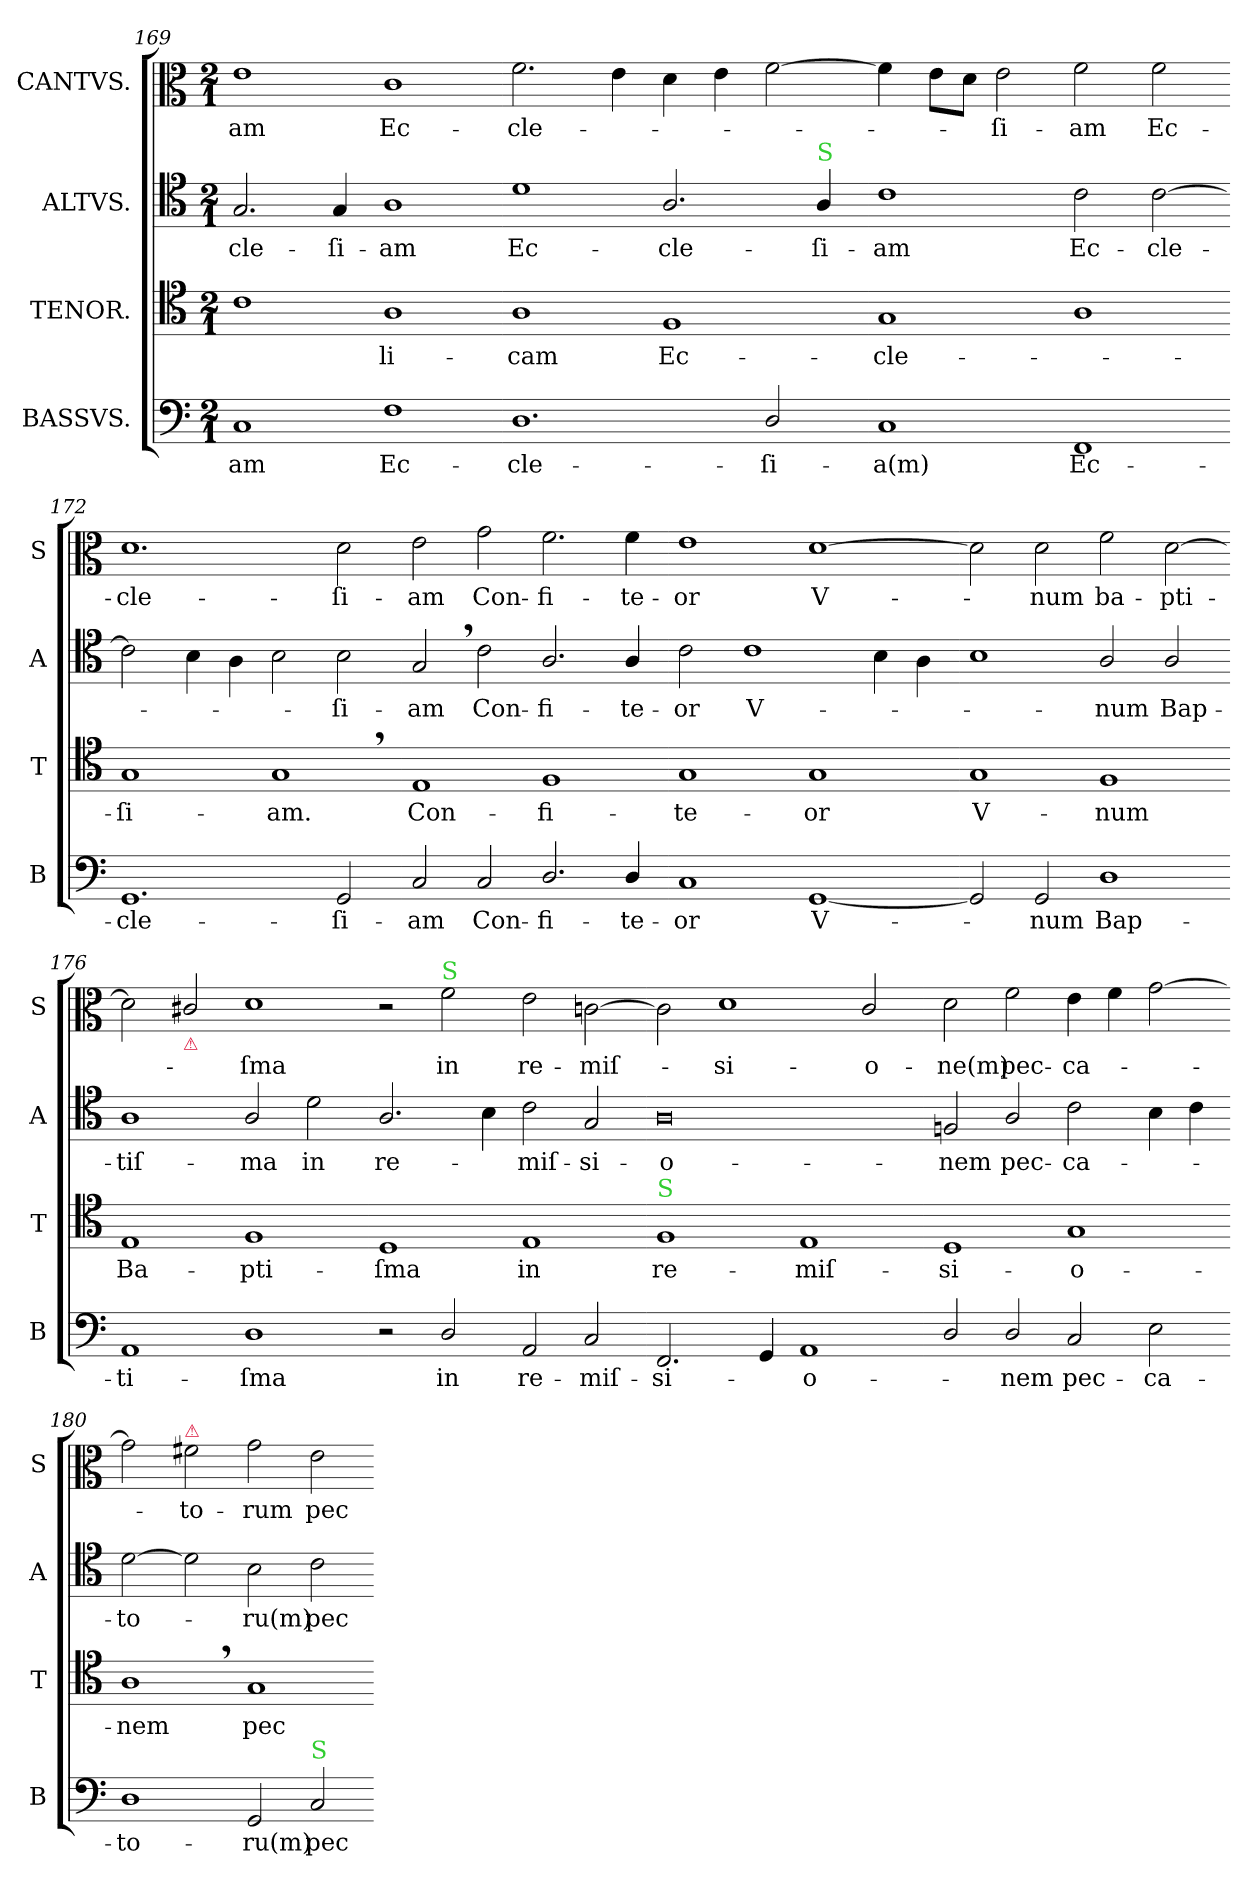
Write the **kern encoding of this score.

**kern	**text	**kern	**text	**kern	**text	**kern	**text
*part4	*part4	*part3	*part3	*part2	*part2	*part1	*part1
*staff4	*staff4	*staff3	*staff3	*staff2	*staff2	*staff1	*staff1
*I"BASSVS.	*	*I"TENOR.	*	*I"ALTVS.	*	*I"CANTVS.	*
*I'B	*	*I'T	*	*I'A	*	*I'S	*
*clefF4	*	*clefC4	*	*clefC4	*	*clefC3	*
*k[]	*	*k[]	*	*k[]	*	*k[]	*
*M2/1	*	*M2/1	*	*M2/1	*	*M2/1	*
=169	=169	=169	=169	=169	=169	=169	=169
1C	-am	1c	.	2.G/	-cle-	1e	-am
.	.	.	.	4G/	-ſi-	.	.
1F	Ec-	1A	-li-	1A	-am	1c	Ec-
=170-	=170-	=170-	=170-	=170-	=170-	=170-	=170-
1.D	-cle-	1A	-cam	1d	Ec-	2.f\	-cle-
.	.	.	.	.	.	4e\	.
.	.	1F	Ec-	2.A/	-cle-	4d\	.
.	.	.	.	.	.	4e\	.
2D/	-ſi-	.	.	.	.	[2f\	.
!	!	!	!	!LO:TX:a:color=limegreen:t=S	!	!	!
.	.	.	.	4A/	-ſi-	.	.
=171-	=171-	=171-	=171-	=171-	=171-	=171-	=171-
1C	-a(m)	1G	-cle-	1c	-am	4f\]	.
.	.	.	.	.	.	8e\L	.
.	.	.	.	.	.	8d\J	.
.	.	.	.	.	.	2e\	-ſi-
1FF	Ec-	1A	.	2c\	Ec-	2f\	-am
.	.	.	.	[2c	-cle-	2f\	Ec-
=172-	=172-	=172-	=172-	=172-	=172-	=172-	=172-
1.GG	-cle-	1G	-ſi-	2c]	.	1.d	-cle-
.	.	.	.	4B\	.	.	.
.	.	.	.	4A\	.	.	.
.	.	1G,<	-am.	2B\	.	.	.
2GG/	-ſi-	.	.	2B\	-ſi-	2d\	-ſi-
=173-	=173-	=173-	=173-	=173-	=173-	=173-	=173-
2C/	-am	1E	Con-	2G,</	-am	2e\	-am
2C/	Con-	.	.	2c\	Con-	2g\	Con-
2.D/	-fi-	1F	-fi-	2.A/	-fi-	2.f\	-fi-
4D/	-te-	.	.	4A/	-te-	4f\	-te-
=174-	=174-	=174-	=174-	=174-	=174-	=174-	=174-
1C	-or	1G	-te-	2c\	-or	1e	-or
.	.	.	.	1c	V-	.	.
[1GG	V-	1G	-or	.	.	[1d	V-
.	.	.	.	4B\	.	.	.
.	.	.	.	4A\	.	.	.
=175-	=175-	=175-	=175-	=175-	=175-	=175-	=175-
2GG]	.	1G	V-	1B	.	2d]	.
2GG/	-num	.	.	.	.	2d\	-num
1D	Bap-	1F	-num	2A/	-num	2f\	ba-
.	.	.	.	2A/	Bap-	[2d	-pti-
=176-	=176-	=176-	=176-	=176-	=176-	=176-	=176-
1AA	-ti-	1E	Ba-	1A	-tiſ-	2d]	.
!	!	!	!	!	!	!LO:TX:b:color=crimson:t=⚠	!
.	.	.	.	.	.	2c#X/	.
1D	-ſma	1F	-pti-	2A/	-ma	1d	-ſma
.	.	.	.	2d\	in	.	.
=177-	=177-	=177-	=177-	=177-	=177-	=177-	=177-
2r	.	1D	-ſma	2.A/	re-	2r	.
!	!	!	!	!	!	!LO:TX:a:color=limegreen:t=S	!
2D/	in	.	.	.	.	2f\	in
.	.	.	.	4B\	.	.	.
2AA/	re-	1E	in	2c\	-miſ-	2e\	re-
2C/	-miſ-	.	.	2G/	-si-	[2cn	-miſ-
=178-	=178-	=178-	=178-	=178-	=178-	=178-	=178-
!	!	!LO:TX:a:color=limegreen:t=S	!	!	!	!	!
2.FF/	-si-	1F	re-	0A	-o-	2c]	.
.	.	.	.	.	.	1d	-si-
4GG/	.	.	.	.	.	.	.
1AA	-o-	1E	-miſ-	.	.	.	.
.	.	.	.	.	.	2c/	-o-
=179-	=179-	=179-	=179-	=179-	=179-	=179-	=179-
2D/	.	1D	-si-	2Fn/	-nem	2d\	-ne(m)
2D/	-nem	.	.	2A/	pec-	2f\	pec-
2C/	pec-	1G	-o-	2c\	-ca-	4e\	-ca-
.	.	.	.	.	.	4f\	.
2E\	-ca-	.	.	4B\	.	[2g	.
.	.	.	.	4c\	.	.	.
=180-	=180-	=180-	=180-	=180-	=180-	=180-	=180-
1D	-to-	1A,<	-nem	[2d\	-to-	2g]	.
!	!	!	!	!	!	!LO:TX:a:color=crimson:t=⚠	!
.	.	.	.	2d\]	.	2f#X\	-to-
2GG/	-ru(m)	1G	pec-	2B\	-ru(m)	2g\	-rum
!LO:TX:a:color=limegreen:t=S	!	!	!	!	!	!	!
2C/	pec-	.	.	2c\	pec-	2e\	pec-
=-	=-	=-	=-	=-	=-	=-	=-
*-	*-	*-	*-	*-	*-	*-	*-
